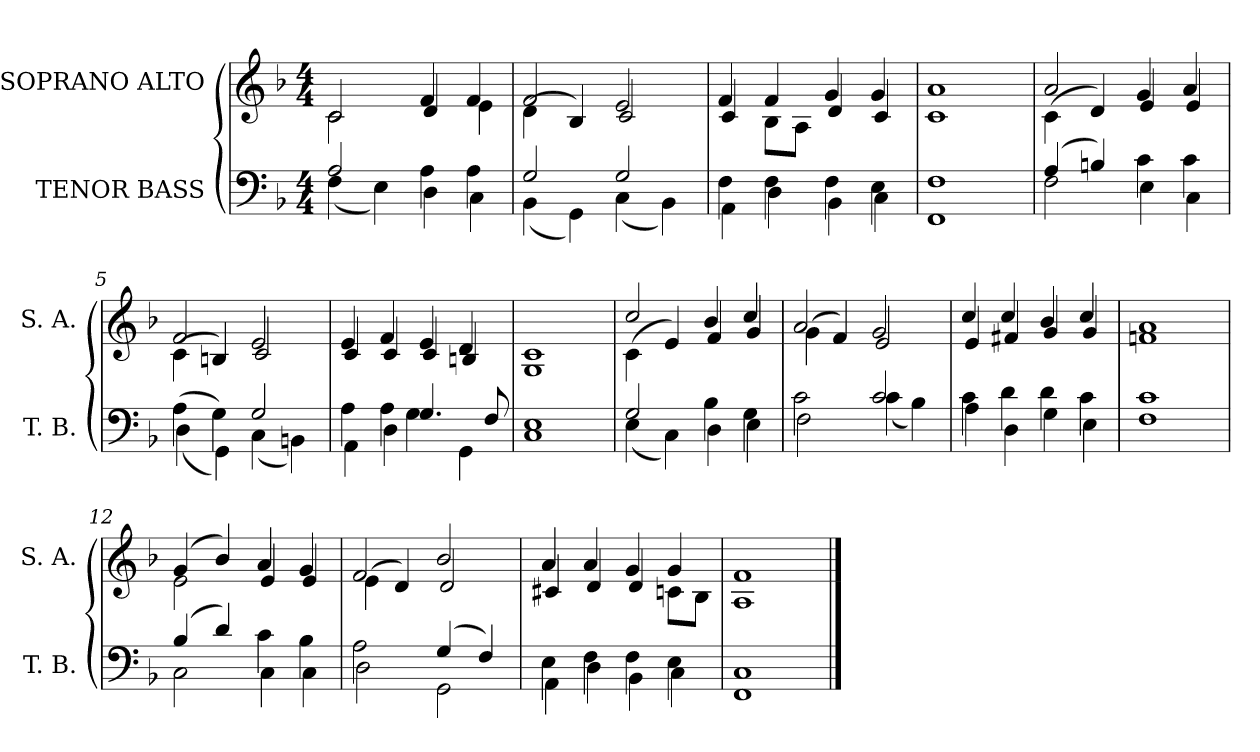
**kern	**kern
*part2	*part1
*staff2	*staff1
*I"TENOR BASS	*I"SOPRANO ALTO
*I'T. B.	*I'S. A.
!!LO:PB:g=z
*clefF4	*clefG2
*k[b-]	*k[b-]
*F:	*F:
*M4/4	*M4/4
=	=
*^	*^
2Ai/	(4Fi\	2ci/	2ci\
.	4Ei\)	.	.
4Ai\	4Di\	4fi/	4di/
4Ai\	4Ci\	4fi/	4ei\
=1	=1	=1	=1
2Gi/	(4BB-i\	2fi/	(4di\
.	4GGi\)	.	4B-i/)
2Gi/	(4Ci\	2ei/	2ci/
.	4BB-i\)	.	.
=2	=2	=2	=2
4Fi\	4AAi\	4fi/	4ci/
4Fi\	4Di\	4fi/	8B-i\L
.	.	.	8Ai\J
4Fi\	4BB-i\	4gi/	4di/
4Ei\	4Ci\	4gi/	4ci/
=3	=3	=3	=3
1Fi	1FFi	1ai	1ci
!!LO:LB:g=z	!!
=4	=4	=4	=4
(4Ai/	2Fi\	2ai/	(4ci\
4Bni/)	.	.	4di/)
4ci\	4Ei\	4gi/	4ei/
4ci\	4Ci\	4ai/	4ei/
=5	=5	=5	=5
(4Ai\	(4Di\	2fi/	(4ci\
4Gi\)	4GGi\)	.	4Bni/)
2Gi/	(4Ci\	2ei/	2ci/
.	4BBni\)	.	.
=6	=6	=6	=6
4Ai\	4AAi\	4ei/	4ci/
4Ai\	4Di\	4fi/	4ci/
4.Gi/	4Gi\	4ei/	4ci/
.	4GGi\	4di/	4Bni/
8Fi/	.	.	.
=7	=7	=7	=7
1Ei	1Ci	1ci	1Gi
!!LO:LB:g=z	!!
=8	=8	=8	=8
2Gi/	(4Ei\	2cci/	(4ci\
.	4Ci\)	.	4ei/)
4B-i\	4Di\	4b-i/	4fi/
4Gi\	4Ei\	4cci/	4gi/
=9	=9	=9	=9
2ci\	2Fi\	2ai/	(4gi\
.	.	.	4fi/)
2ci/	(4ci\	2gi/	2ei/
.	4B-i\)	.	.
=10	=10	=10	=10
4ci\	4Ai\	4cci/	4ei/
4di\	4Di\	4cci/	4f#Xi/
4di\	4Gi\	4b-i/	4gi/
4ci\	4Ei\	4cci/	4gi/
=11	=11	=11	=11
1ci	1Fi	1ai	1fni
!!LO:LB:g=z	!!
=12	=12	=12	=12
(4B-i/	2Ci\	(4gi/	2ei\
4di/)	.	4b-i/)	.
4ci\	4Ci\	4ai/	4ei/
4B-i\	4Ci\	4gi/	4ei/
=13	=13	=13	=13
2Ai\	2Di\	2fi/	(4ei\
.	.	.	4di/)
(4Gi/	2GGi\	2b-i/	2di/
4Fi/)	.	.	.
=14	=14	=14	=14
4Ei\	4AAi\	4ai/	4c#Xi/
4Fi\	4Di\	4ai/	4di/
4Fi\	4BB-i\	4gi/	4di/
4Ei\	4Ci\	4gi/	8cni\L
.	.	.	8B-i\J
=15	=15	=15	=15
1Ci	1FFi	1fi	1Ai
*v	*v	*	*
*	*v	*v
==	==
*-	*-
